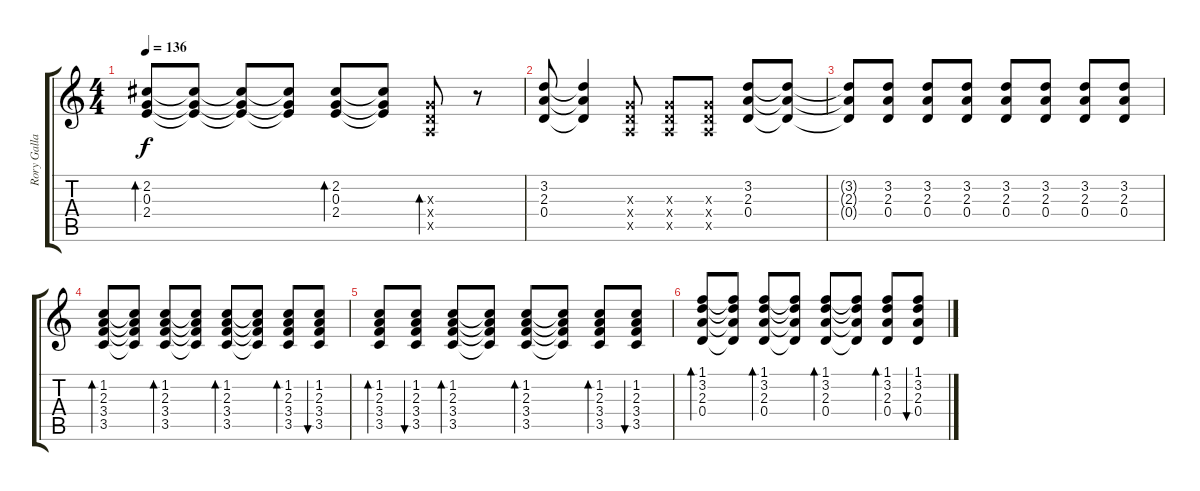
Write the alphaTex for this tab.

\track ("Rory Gallagher (for sound)" "Rory Galla") {instrument electricguitarjazz}
\staff {score tabs}
\tuning (E4 B3 G3 D3 A2 E2) {hide}
\ts (4 4)
\tempo 136
\clef g2
\ks c
(2.2 0.3 2.4).8{bd 240 dy f} (2.2{t} 0.3{t} 2.4{t}).8 (2.2{t} 0.3{t} 2.4{t}).8 (2.2{t} 0.3{t} 2.4{t}).8 (2.2 0.3 2.4).8{bd 240} (2.2{t} 0.3{t} 2.4{t}).8 (0.3{x} 0.4{x} 0.5{x}).8{bd 240} r.8 |
(3.2 2.3 0.4).8 (3.2{t} 2.3{t} 0.4{t}).4 (0.3{x} 0.4{x} 0.5{x}).8 (0.3{x} 0.4{x} 0.5{x}).8 (0.3{x} 0.4{x} 0.5{x}).8 (3.2 2.3 0.4).8 (3.2{t} 2.3{t} 0.4{t}).8 |
(3.2{t} 2.3{t} 0.4{t}).8 (3.2 2.3 0.4).8 (3.2 2.3 0.4).8 (3.2 2.3 0.4).8 (3.2 2.3 0.4).8 (3.2 2.3 0.4).8 (3.2 2.3 0.4).8 (3.2 2.3 0.4).8 |
(1.2 2.3 3.4 3.5).8{bd 120} (1.2{t} 2.3{t} 3.4{t} 3.5{t}).8 (1.2 2.3 3.4 3.5).8{bd 120} (1.2{t} 2.3{t} 3.4{t} 3.5{t}).8 (1.2 2.3 3.4 3.5).8{bd 120} (1.2{t} 2.3{t} 3.4{t} 3.5{t}).8 (1.2 2.3 3.4 3.5).8{bd 120} (1.2 2.3 3.4 3.5).8{bu 120} |
(1.2 2.3 3.4 3.5).8{bd 120} (1.2 2.3 3.4 3.5).8{bu 120} (1.2 2.3 3.4 3.5).8{bd 120} (1.2{t} 2.3{t} 3.4{t} 3.5{t}).8 (1.2 2.3 3.4 3.5).8{bd 120} (1.2{t} 2.3{t} 3.4{t} 3.5{t}).8 (1.2 2.3 3.4 3.5).8{bd 120} (1.2 2.3 3.4 3.5).8{bu 120} |
(1.1 3.2 2.3 0.4).8{bd 120} (1.1{t} 3.2{t} 2.3{t} 0.4{t}).8 (1.1 3.2 2.3 0.4).8{bd 120} (1.1{t} 3.2{t} 2.3{t} 0.4{t}).8 (1.1 3.2 2.3 0.4).8{bd 120} (1.1{t} 3.2{t} 2.3{t} 0.4{t}).8 (1.1 3.2 2.3 0.4).8{bd 120} (1.1 3.2 2.3 0.4).8{bu 120}
